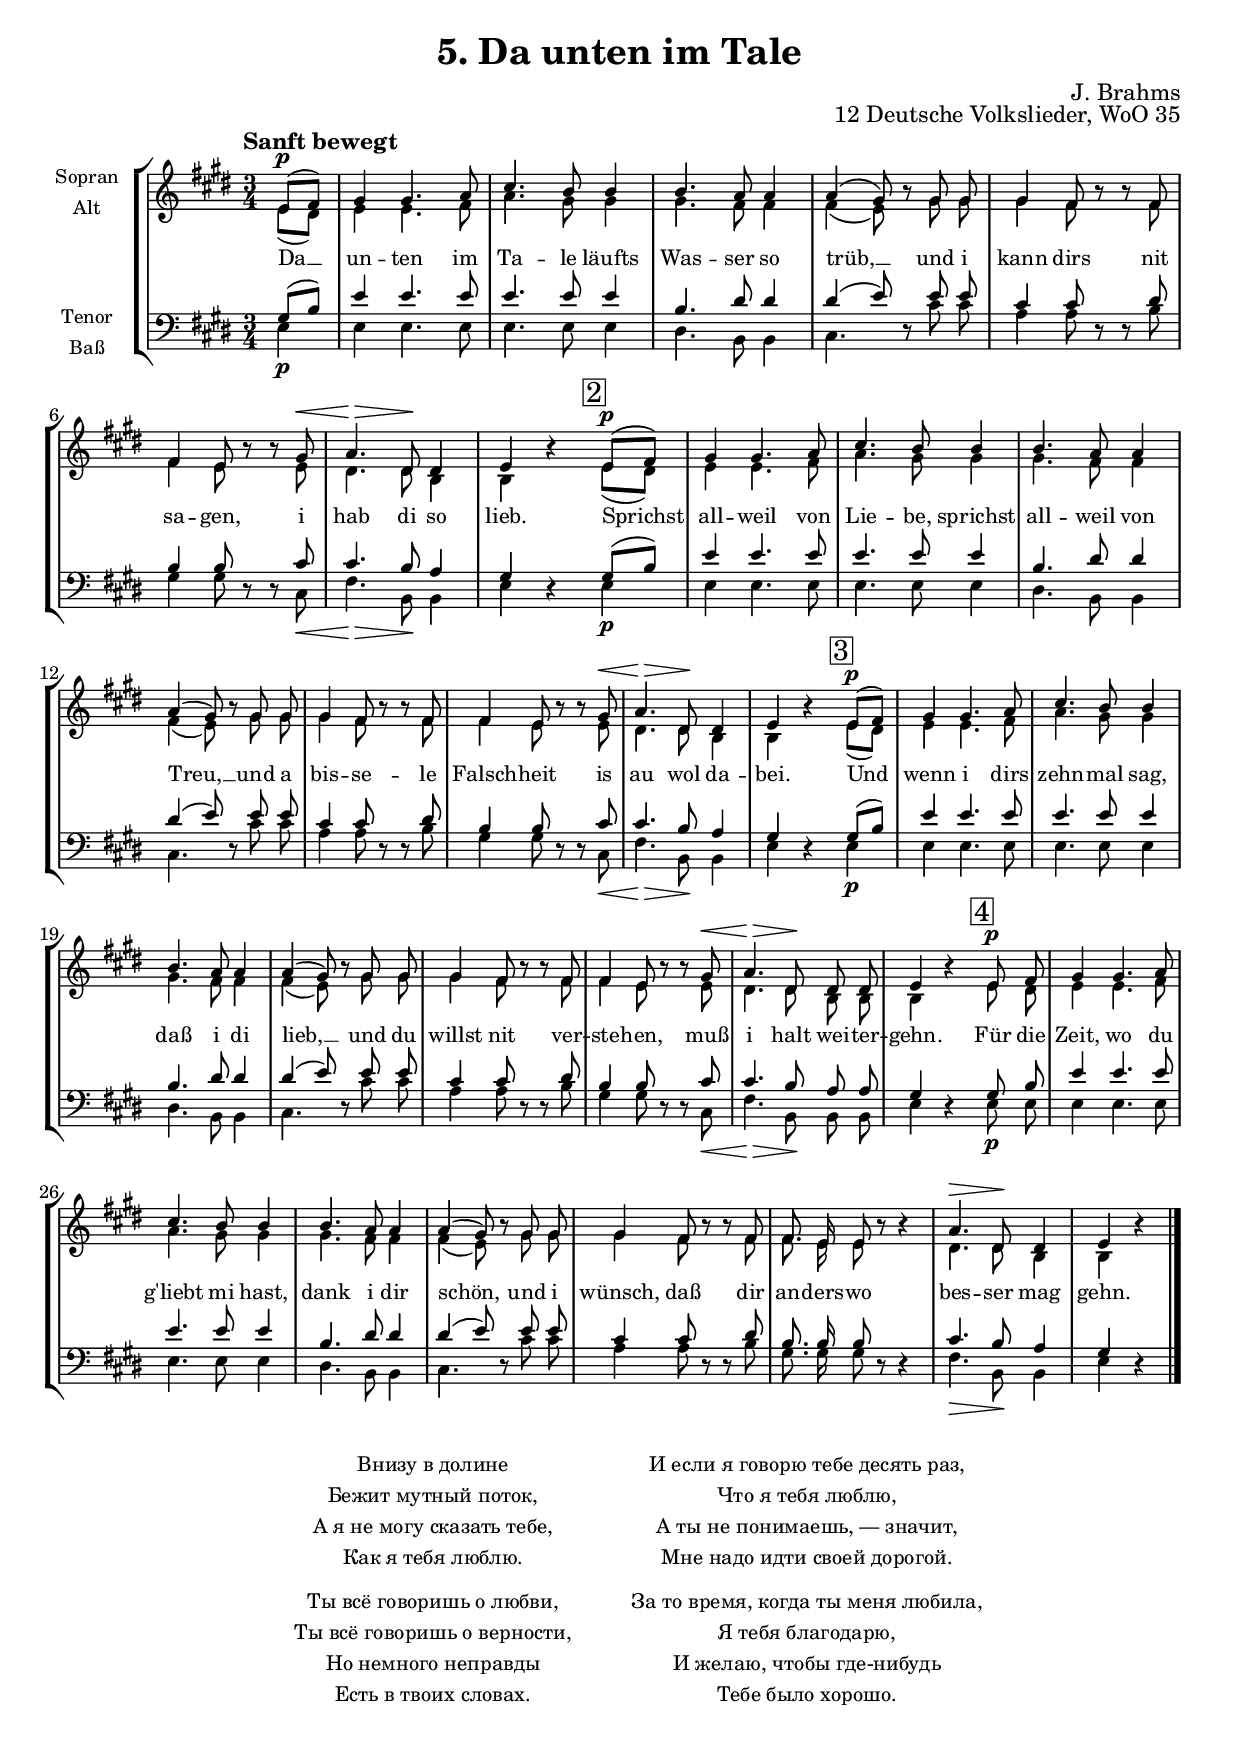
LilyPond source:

\version "2.21.0"

\pointAndClickOff

breakFourStaves = ""
noBreakTwoStaves = \noBreak


\paper {
  %annotate-spacing = ##t
  oddHeaderMarkup = \markup ""
  evenHeaderMarkup = \markup ""
  oddFooterMarkup = ""
  evenFooterMarkup = ""

  paper-width = 20.99\cm
  paper-height = 29.7\cm
  %  top-margin = 1.49\cm
  %  bottom-margin = 1.0\cm
  %  left-margin = 1.49\cm
  %  right-margin = 1.49\cm
  between-system-space = 2.0\cm
  page-top-space = 0.96\cm
}

\header {
  title = "5. Da unten im Tale"
  opus = "12 Deutsche Volkslieder, WoO 35"
  composer = "J. Brahms"
}

SopranoMusic = \relative c' {
  \autoBeamOff
  \clef "treble" \key e \major  \time 3/4
  \tempo "Sanft bewegt"
  % 1.
  \partial 4
  e8[(\p fis]) |
  gis4 gis4. a8 |
  cis4. b8 b4 |
  b4. a8 a4 |
  a4( gis8) r8 gis gis |
  gis4 fis8 r r fis |
  fis4 e8 r r gis\< |
  \noBreakTwoStaves
  a4.\> dis,8 \! dis4 |
  e r
  % 2.
  \mark \markup{\box{"2"}}
  e8[(\p fis]) | 
  \breakFourStaves
  gis4 gis4. a8 |
  cis4. b8 b4 |
  b4. a8 a4 |
  a4( gis8) r8 gis gis |
  \breakFourStaves
  gis4 fis8 r r fis |
  fis4 e8 r r gis\< |
  a4.\> dis,8 \! dis4 |
  e r
  % 3.
  \mark \markup{\box{"3"}}
  e8[(\p fis]) |
  \breakFourStaves
  gis4 gis4. a8 |
  cis4. b8 b4 |
  b4. a8 a4 |
  a4( gis8) r8 gis gis |
  \breakFourStaves
  gis4 fis8 r r fis |
 
  fis4 e8 r r gis\< |
  a4.\> dis,8\! dis dis\! |
  e4 r
  % 4.
  \mark \markup{\box{"4"}}
  e8\p fis |
  \breakFourStaves
  gis4 gis4. a8 |
  cis4. b8 b4 |
  b4. a8 a4 |
  a4( gis8) r8 gis gis |
  \breakFourStaves
  gis4 fis8 r r fis |
  fis8. e16 e8 r r4 |
  a4.\> dis,8 \! dis4 |
  e r \bar "|."
  
}


AltoMusic = \relative c' {
  \autoBeamOff
  \clef "treble" \key e \major  \time 3/4
  % 1.
  \partial 4
  e8[(\p dis]) |
  e4 e4. fis8 |
  a4. gis8 gis4 |
  gis4. fis8 fis4 |
  fis4( e8) r gis gis |
  gis4 fis8 r r fis |
  fis4 e8 r r e\< |
  dis4.\> dis8\! b4 |
  b4 r
  % 2.
  e8[(\p dis]) |
  e4 e4. fis8 |
  a4. gis8 gis4 |
  gis4. fis8 fis4 |
  fis4( e8) r gis gis |
  gis4 fis8 r r fis |
  fis4 e8 r r e\< |
  dis4.\> dis8\! b4 |
  b4 r
  % 3.
  \mark \markup{\box{"4"}}
  e8[(\p dis]) |
  e4 e4. fis8 |
  a4. gis8 gis4 |
  gis4. fis8 fis4 |
  fis4( e8) r gis gis |
  gis4 fis8 r r fis |
  fis4 e8 r r e\< |
  dis4.\> dis8\! b b |
  b4 r
  % 4.
  e8\p dis |
  e4 e4. fis8 |
  a4. gis8 gis4 |
  gis4. fis8 fis4 |
  fis4( e8) r gis gis |
  gis4 fis8 r r fis |
  fis8. e16 e8 r r r |
  dis4.\> dis8\! b4 |
  b4 r \bar "|."
}


TenorMusic = \relative c' {
  \autoBeamOff
  \clef "treble_8" \key e \major  \time 3/4
  % 1.
  \partial 4
  gis8[(\p b]) |
  e4 e4. e8 |
  e4. e8 e4 |
  b4. dis8 dis4  |
  dis( e8) r8 e e |
  cis4 cis8 r r dis |
  b4 b8 r r cis \<|
  cis4.\> b8\! a4 |
  gis 4 r
  % 2.
  gis8[(\p b]) |
  e4 e4. e8 |
  e4. e8 e4 |
  b4. dis8 dis4  |
  dis( e8) r8 e e |
  cis4 cis8 r r dis |
  b4 b8 r r cis \<|
  cis4.\> b8\! a4 |
  gis 4 r
  % 3.
  gis8[(\p b]) |
  e4 e4. e8 |
  e4. e8 e4 |
  b4. dis8 dis4  |
  dis( e8) r8 e e |
  cis4 cis8 r r dis |
  b4 b8 r r cis \<|
  cis4.\> b8\! a a |
  gis 4 r
  % 4.
  gis8\p b |
  e4 e4. e8 |
  e4. e8 e4 |
  b4. dis8 dis4  |
  dis( e8) r8 e e |
  cis4 cis8 r r dis |
  b8. b16 b8 r r r |
  cis4.\> b8\! a4 |
  gis 4 r \bar  "|."
}

BassMusic = \relative c {
  \autoBeamOff
  \clef "bass" \key e \major  \time 3/4
  % 1.
  \partial 4
  e4 \p|
  e e4. e8 |
  e4. e8 e4 |
  dis4. b8 b4 |
  cis4. r8 cis'8 cis |
  a4 a8 r r b8 |
  gis4 gis8 r r cis,\< |
  fis4.\> b,8\! b4 |
  e4 r
  % 2.
  e4\p |
  e e4. e8 |
  e4. e8 e4 |
  dis4. b8 b4 |
  cis4. r8 cis'8 cis |
  a4 a8 r r b8 |
  gis4 gis8 r r cis,\< |
  fis4.\> b,8\! b4 |
  e4 r
  % 3.
  e4\p |
  e e4. e8 |
  e4. e8 e4 |
  dis4. b8 b4 |
  cis4. r8 cis'8 cis |
  a4 a8 r r b8 |
  gis4 gis8 r r cis,\< |
  fis4.\> b,8\! b b |
  e4 r
  % 4.
  e8\p e |
  e4 e4. e8 |
  e4. e8 e4 |
  dis4. b8 b4 |
  cis4. r8 cis'8 cis |
  a4 a8 r r b8 |
  gis8. gis16 gis8 r r4 |
  fis4.\> b,8\! b4 |
  e4 r  \bar "|."
}

Gedicht = \lyricmode {
  Da __ un -- ten im Ta -- le läufts Was -- ser so  trüb, __ 
  und i kann dirs nit sa -- gen, i hab di so lieb.
 
  Sprichst all -- weil von Lie -- be, sprichst all -- weil von Treu, __ 
  und a bis -- se -- le Falsch -- heit is au wol da -- bei.
 
  Und  wenn i dirs zehn -- mal sag, daß i di lieb, __ 
  und du willst nit ver -- ste -- hen, muß i halt wei -- ter -- gehn.
 
  Für die Zeit, wo du g'liebt mi hast, dank i dir schön,
  und i wünsch, daß dir an -- ders -- wo bes -- ser mag gehn.
 
}



\score {
  \new StaffGroup \with {
    \override Score.SpacingSpanner.base-shortest-duration = #(ly:make-moment 1/4)
    fontSize = #-1.5
    \override StaffSymbol.staff-space = #(magstep -1.5)
    \override Hairpin.to-barline = ##f
  }
  <<
    \new Staff
    <<
      \set Staff.instrumentName = \markup{\center-column{"Sopran" "Alt"}}
      \context Staff
      <<
        \context Voice = SopranoVoice \with {
          \override Rest.staff-position = #0 
        }
        {\dynamicUp \voiceOne \SopranoMusic}
        \new Lyrics \with {
          \override VerticalAxisGroup.staff-affinity = #CENTER
        }\lyricsto "SopranoVoice" \Gedicht
        \context Voice = AltoVoice \with {
          \remove Dynamic_engraver
          \remove Rest_engraver
        } 
        {\voiceTwo \AltoMusic}
      >>
    >>
    \new Staff
    <<
      \set Staff.instrumentName = \markup{\center-column{"Tenor" "Baß"}}
      \context Staff
      <<
        \context Voice =  TenorVoice \with {
          \remove Dynamic_engraver
          \remove Rest_engraver
        } {\voiceOne \TenorMusic}
        \context Voice = BassVoice  \with {
          \override Rest.staff-position = #0
        }
        {\dynamicDown \voiceTwo \BassMusic}
      >>
    >>
   
  >> 
}

\markup \small{
  \fill-line{
    \hspace #1
    \center-column{
      "Внизу в долине"
      "Бежит мутный поток,"
      "А я не могу сказать тебе,"
      "Как я тебя люблю."
      \vspace #0.4
      "Ты всё говоришь о любви,"
      "Ты всё говоришь о верности,"
      "Но немного неправды"
      "Есть в твоих словах."
    }
    \center-column{
      "И если я говорю тебе десять раз,"
      "Что я тебя люблю,"
      "А ты не понимаешь, — значит,"
      "Мне надо идти своей дорогой."
      \vspace #0.4
      "За то время, когда ты меня любила,"
      "Я тебя благодарю,"
      "И желаю, чтобы где-нибудь"
      "Тебе было хорошо."
    }
    \hspace #1
  }
}
